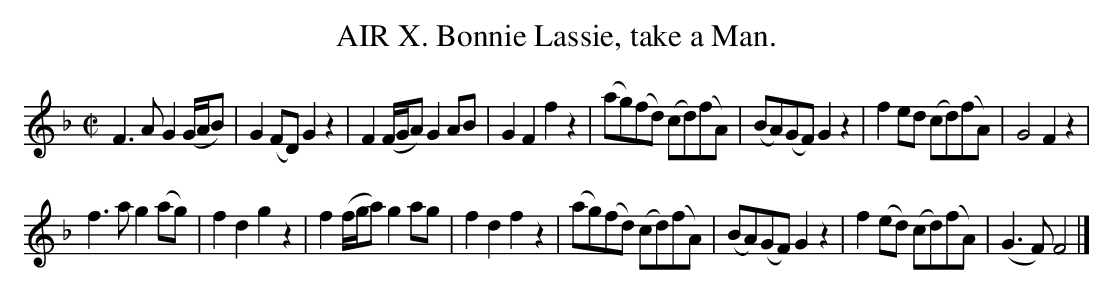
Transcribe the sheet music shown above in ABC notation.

X:1
T:AIR X. Bonnie Lassie, take a Man.
M:C|
L:1/8
K:F
F3   A   G2 (G/A/B)| G2 (FD) G2 z2|F2(F/G/A) G2  AB | G2F2  f2z2|\
(ag)(fd) (cd)(fA)   |(BA)(GF) G2 z2|f2 ed    (cd)(fA)| G4    F2z2|
f3   a   g2 (ag)   | f2  d2  g2 z2|f2(f/g/a) g2  ag | f2d2  f2z2|\
(ag)(fd) (cd)(fA)   |(BA)(GF) G2 z2|f2(ed)   (cd)(fA)|(G3 F) F4 |]
